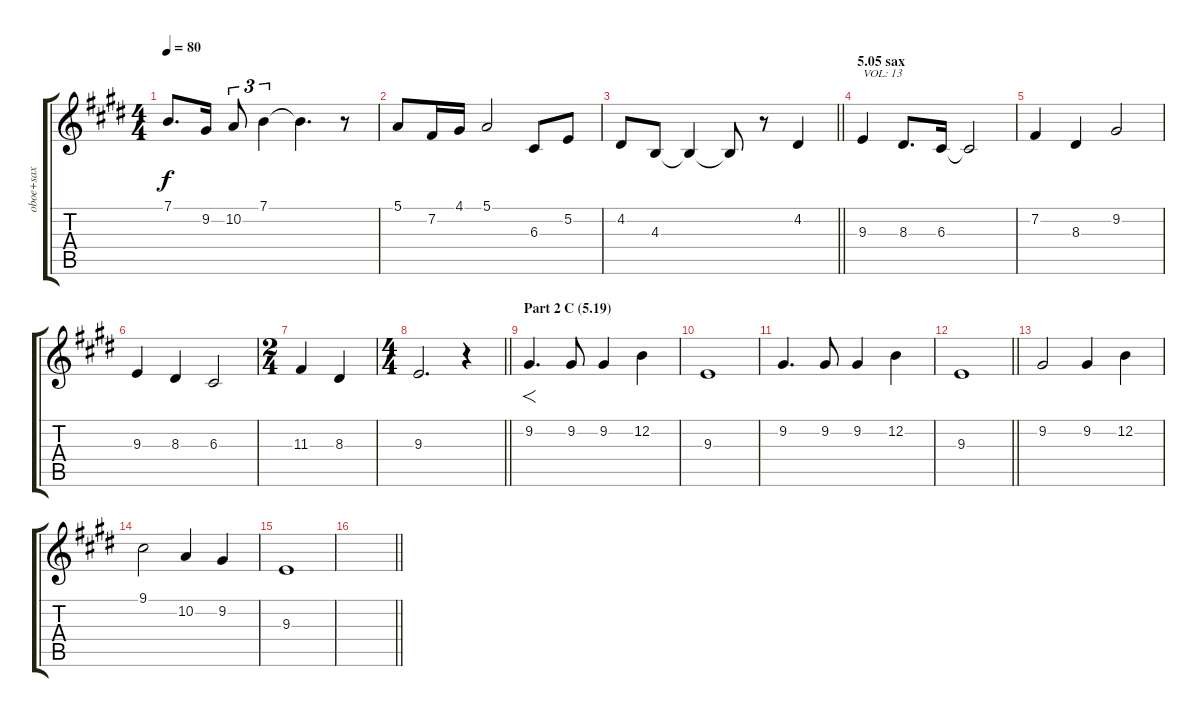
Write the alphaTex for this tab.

\track ("oboe+sax" "oboe+sax") {instrument oboe}
\staff {score tabs}
\tuning (E4 B3 G3 D3 A2 E2) {hide}
\ts (4 4)
\tempo 80
\clef g2
\ks e
7.1.8{d dy f} 9.2.16 10.2.8{tu (3 2)} 7.1.4{tu (3 2)} 7.1{t}.4{d} r.8 |
5.1.8 7.2.16 4.1.16 5.1.2 6.3.8 5.2.8 |
\barLineRight lightlight
4.2.8 4.3.8 4.3{t}.4 4.3{t}.8 r.8 4.2.4 |
\section ("" "5.05 sax")
9.3.4{txt "VOL: 13" volume 13} 8.3.8{d} 6.3.16 6.3{t}.2 |
7.2.4 8.3.4 9.2.2 |
9.3.4 8.3.4 6.3.2 |
\ts (2 4)
11.3.4 8.3.4 |
\ts (4 4)
\barLineRight lightlight
9.3.2{d} r.4 |
\section ("" "Part 2 C (5.19)")
9.2.4{f d} 9.2.8 9.2.4 12.2.4 |
9.3.1 |
9.2.4{d} 9.2.8 9.2.4 12.2.4 |
\barLineRight lightlight
9.3.1 |
9.2.2 9.2.4 12.2.4 |
9.1.2 10.2.4 9.2.4 |
9.3.1 |
\barLineRight lightlight
